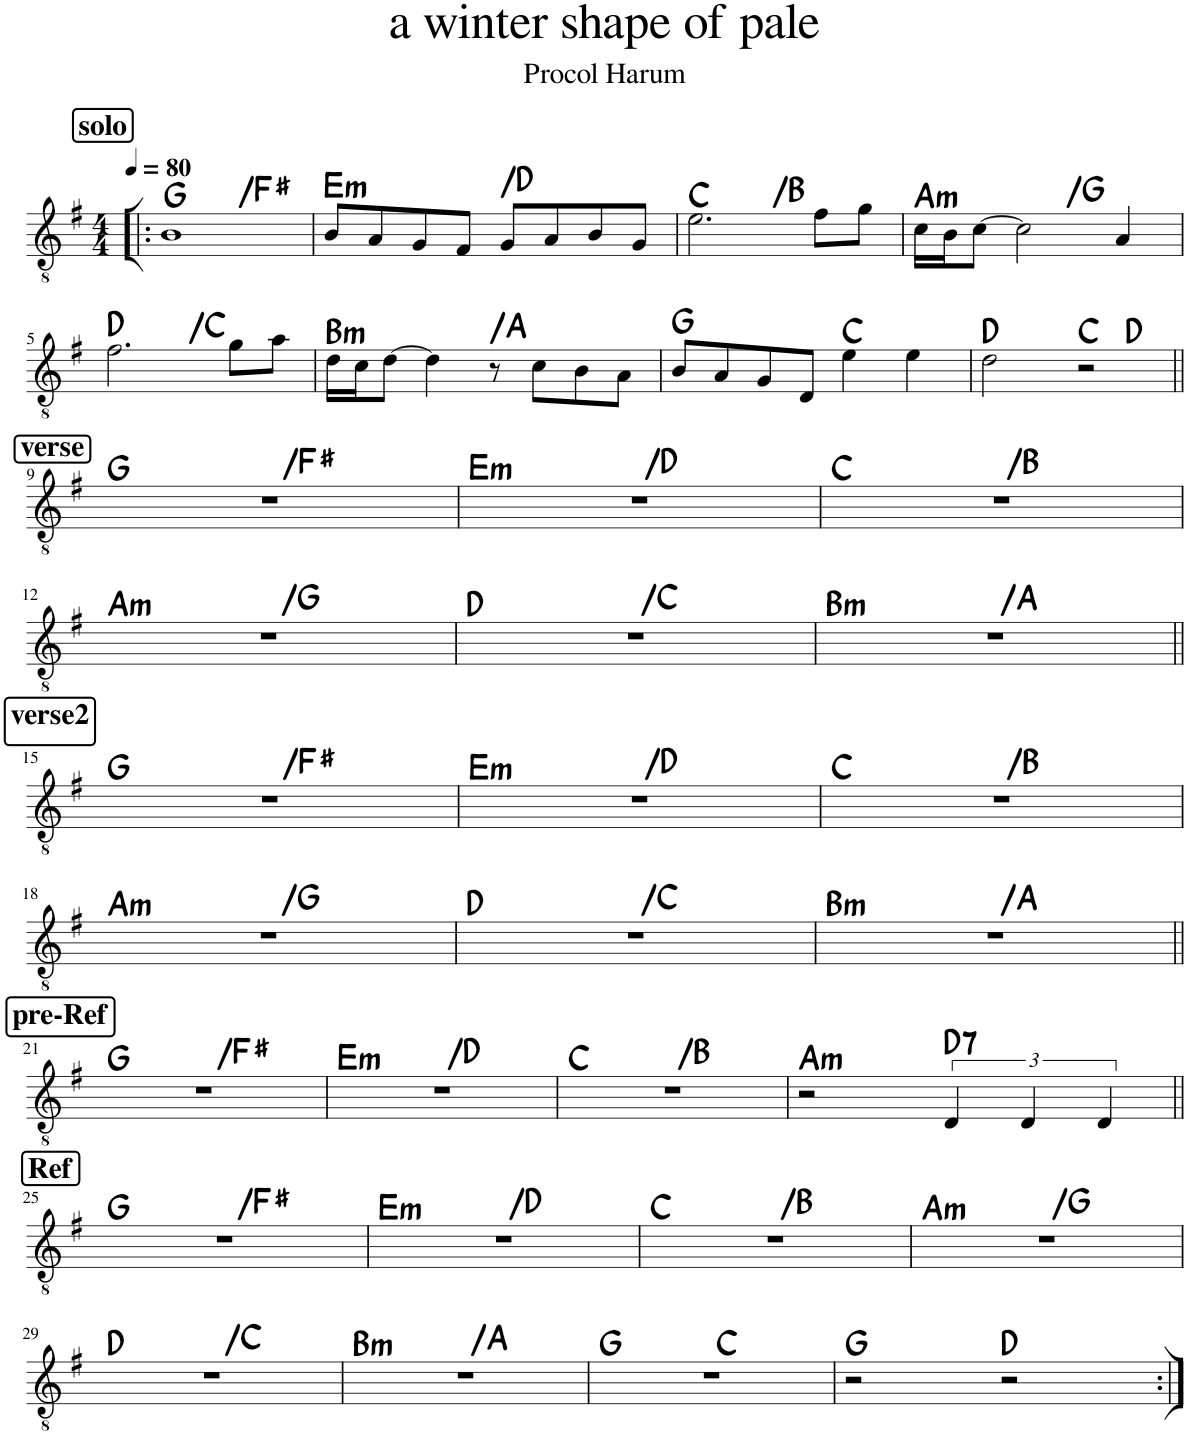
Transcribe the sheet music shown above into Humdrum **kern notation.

**kern	**harte
*part1	*part1
*staff1	*
*I"Classical Guitar	*
*I'Guit.	*
*clefGv2	*
*k[f#]	*
*M4/4	*
*MM80	*
!!LO:REH:place=s1:a:B:rj:fs=14:t=solo
=1!|:	=1!|:
!	!LO:H:n=2:kt=N.C.
1B	G:maj N
=2	=2
!	!LO:H:kt=m
8B/L	E:min
8A/	.
8G/	.
8F#/J	.
!	!LO:H:kt=N.C.
8G/L	N
8A/	.
8B/	.
8G/J	.
=3	=3
!	!LO:H:n=2:kt=N.C.
2.e\	C:maj N
8f#\L	.
8g\J	.
=4	=4
!	!LO:H:kt=m
16c\LL	A:min
16B\J	.
[8c\J	.
!	!LO:H:kt=N.C.
2c\]	N
4A/	.
!!LO:LB:g=z
=5	=5
!	!LO:H:n=2:kt=N.C.
2.f#\	D:maj N
8g\L	.
8a\J	.
=6	=6
!	!LO:H:kt=m
16d\LL	B:min
16c\J	.
[8d\J	.
4d\]	.
!	!LO:H:kt=N.C.
8r	N
8c\L	.
8B\	.
8A\J	.
=7	=7
8B/L	G:maj
8A/	.
8G/	.
8D/J	.
4e\	C:maj
4e\	.
=8	=8
*^	*
2d\	2.ryy	D:maj
2r	.	C:maj
.	4ryy	D:maj
!!LO:LB:g=z	!!
!!LO:REH:place=s1:a:B:rj:fs=14:t=verse	!!
=9||	=9||	=9||
!	!	!LO:H:n=2:kt=N.C.
*v	*v	*
1r	G:maj N
=10	=10
!	!LO:H:n=1:kt=m
!	!LO:H:n=2:kt=N.C.
1r	E:min N
=11	=11
!	!LO:H:n=2:kt=N.C.
1r	C:maj N
!!LO:LB:g=z
=12	=12
!	!LO:H:n=1:kt=m
!	!LO:H:n=2:kt=N.C.
1r	A:min N
=13	=13
!	!LO:H:n=2:kt=N.C.
1r	D:maj N
=14	=14
!	!LO:H:n=1:kt=m
!	!LO:H:n=2:kt=N.C.
1r	B:min N
!!LO:LB:g=z
!!LO:REH:place=s1:a:t=
!!LO:REH:place=s1:a:B:rj:fs=14:t=verse2
=15||	=15||
!	!LO:H:n=2:kt=N.C.
1r	G:maj N
=16	=16
!	!LO:H:n=1:kt=m
!	!LO:H:n=2:kt=N.C.
1r	E:min N
=17	=17
!	!LO:H:n=2:kt=N.C.
1r	C:maj N
!!LO:LB:g=z
=18	=18
!	!LO:H:n=1:kt=m
!	!LO:H:n=2:kt=N.C.
1r	A:min N
=19	=19
!	!LO:H:n=2:kt=N.C.
1r	D:maj N
=20	=20
!	!LO:H:n=1:kt=m
!	!LO:H:n=2:kt=N.C.
1r	B:min N
!!LO:LB:g=z
!!LO:REH:place=s1:a:B:rj:fs=14:t=pre-Ref
=21||	=21||
!	!LO:H:n=2:kt=N.C.
1r	G:maj N
=22	=22
!	!LO:H:n=1:kt=m
!	!LO:H:n=2:kt=N.C.
1r	E:min N
=23	=23
!	!LO:H:n=2:kt=N.C.
1r	C:maj N
=24	=24
!	!LO:H:kt=m
2r	A:min
!	!LO:H:kt=7
6D/	D:7
6D/	.
6D/	.
!!LO:LB:g=z
!!LO:REH:place=s1:a:B:rj:fs=14:t=Ref
=25||	=25||
!	!LO:H:n=2:kt=N.C.
1r	G:maj N
=26	=26
!	!LO:H:n=1:kt=m
!	!LO:H:n=2:kt=N.C.
1r	E:min N
=27	=27
!	!LO:H:n=2:kt=N.C.
1r	C:maj N
=28	=28
!	!LO:H:n=1:kt=m
!	!LO:H:n=2:kt=N.C.
1r	A:min N
!!LO:LB:g=z
=29	=29
!	!LO:H:n=2:kt=N.C.
1r	D:maj N
=30	=30
!	!LO:H:n=1:kt=m
!	!LO:H:n=2:kt=N.C.
1r	B:min N
=31	=31
*^	*
1r	2ryy	G:maj
.	2ryy	C:maj
*v	*v	*
=32	=32
2r	G:maj
2r	D:maj
=:|!	=:|!
*-	*-
